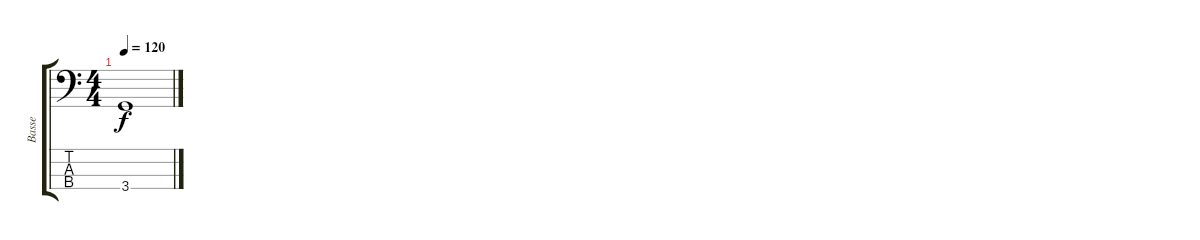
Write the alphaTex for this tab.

\track ("Basse" "Basse") {instrument electricbassfinger}
\staff {score tabs}
\tuning (G2 D2 A1 E1) {hide}
\ts (4 4)
\tempo 120
\clef f4
\ks c
3.4.1{dy f}
